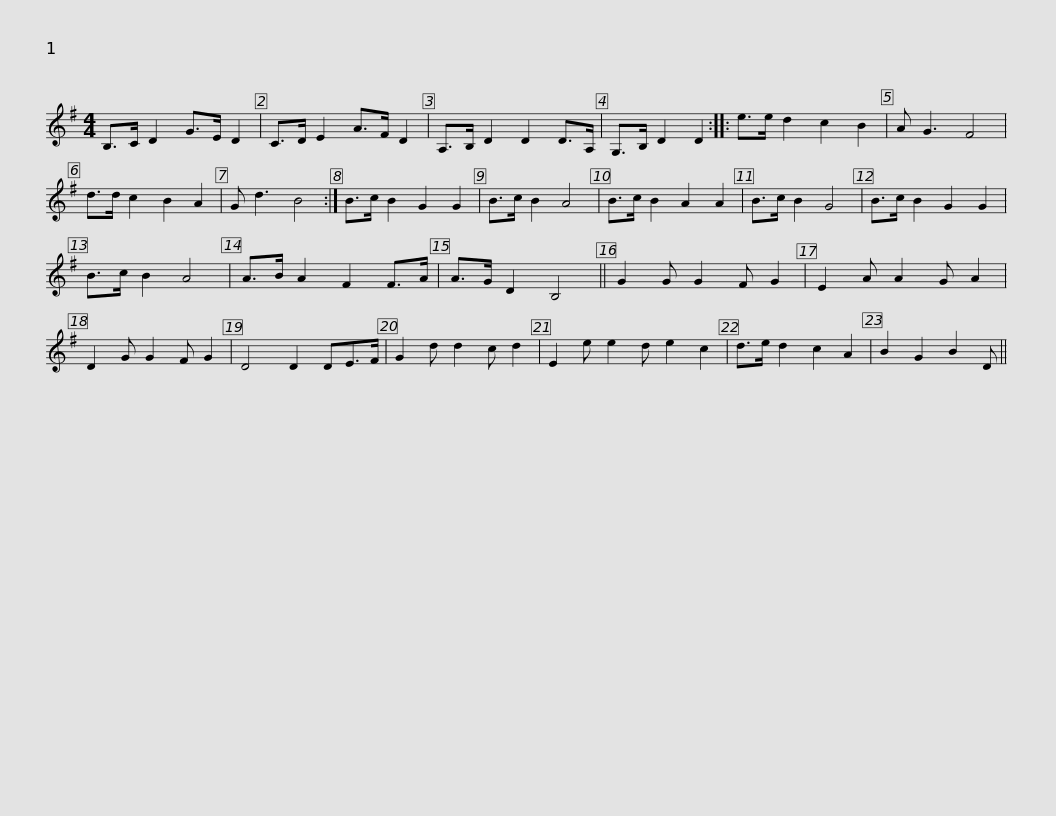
X:1
L:1/8
M:4/4
I:linebreak $
K:G
V:1 treble
V:1
 B,>C D2 G>E D2 | C>D E2 A>F D2 | A,>B, D2 D2 D>A, | G,>B, D2 D2 :: e>e d2 c2 B2 | %5
 A G3 F4 | d>d c2 B2 A2 |$ G d3 B4 :| B>c B2 G2 G2 | B>c B2 A4 | %10
 B>c B2 A2 A2 | B>c B2 G4 | B>c B2 G2 G2 | B>c B2 A4 | A>B A2 F2 F>A |$ %15
 A>G D2 B,4 || G2 G G2 F G2 | E2 A A2 G A2 | D2 G G2 F G2 | D4 D2 DE>F | %20
 G2 d d2 c d2 | E2 e e2 d e2 c2 |$ d>e d2 c2 A2 | B2 G2 B2 D || %24
